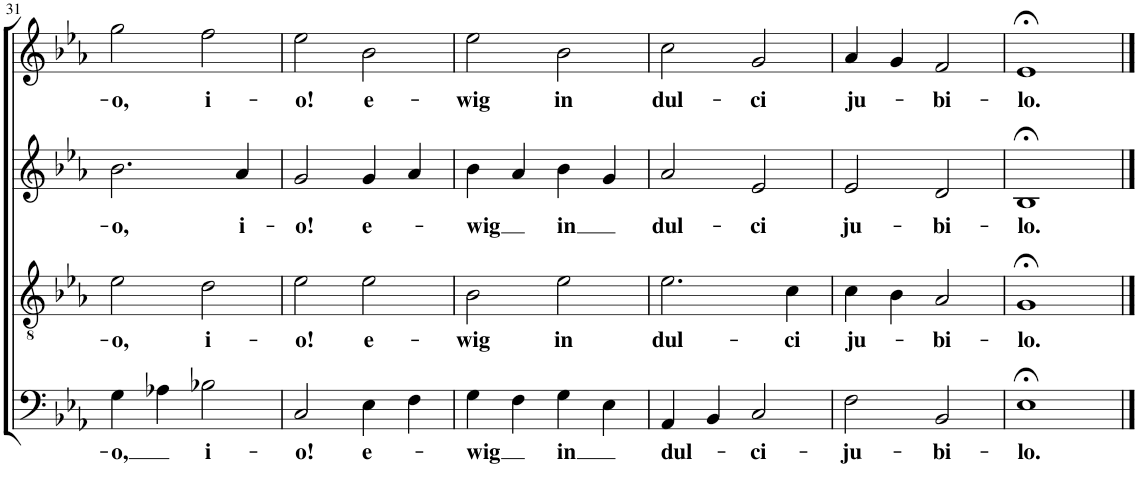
**kern	**text	**kern	**text	**kern	**text	**kern	**text
*part4	*part4	*part3	*part3	*part2	*part2	*part1	*part1
*staff4	*staff4	*staff3	*staff3	*staff2	*staff2	*staff1	*staff1
*I"Basso.	*	*I"Tenore.	*	*I"Alto.	*	*I"Soprano.	*
!!LO:PB:g=z
*clefF4	*	*clefGv2	*	*clefG2	*	*clefG2	*
*k[b-e-a-]	*	*k[b-e-a-]	*	*k[b-e-a-]	*	*k[b-e-a-]	*
*M4/4	*	*M4/4	*	*M4/4	*	*M4/4	*
*met(c)	*	*met(c)	*	*met(c)	*	*met(c)	*
=31	=31	=31	=31	=31	=31	=31	=31
!	!LO:LY:b	!	!LO:LY:b	!	!LO:LY:b	!	!LO:LY:b
4G\	-o,	2e-\	-o,	2.b-\	-o,	2gg\	-o,
4A-X\	.	.	.	.	.	.	.
!	!LO:LY:b	!	!LO:LY:b	!	!	!	!LO:LY:b
2B-X\	i-	2d\	i-	.	.	2ff\	i-
!	!	!	!	!	!LO:LY:b	!	!
.	.	.	.	4a-/	i-	.	.
=32	=32	=32	=32	=32	=32	=32	=32
!	!LO:LY:b	!	!LO:LY:b	!	!LO:LY:b	!	!LO:LY:b
2C/	-o!	2e-\	-o!	2g/	-o!	2ee-\	-o!
!	!LO:LY:b	!	!LO:LY:b	!	!LO:LY:b	!	!LO:LY:b
4E-\	e-	2e-\	e-	4g/	e-	2b-\	e-
4F\	.	.	.	4a-/	.	.	.
=33	=33	=33	=33	=33	=33	=33	=33
!	!LO:LY:b	!	!LO:LY:b	!	!LO:LY:b	!	!LO:LY:b
4G\	-wig	2B-\	-wig	4b-\	-wig	2ee-\	-wig
4F\	.	.	.	4a-/	.	.	.
!	!LO:LY:b	!	!LO:LY:b	!	!LO:LY:b	!	!LO:LY:b
4G\	in	2e-\	in	4b-\	in	2b-\	in
4E-\	.	.	.	4g/	.	.	.
=34	=34	=34	=34	=34	=34	=34	=34
!	!LO:LY:b	!	!LO:LY:b	!	!LO:LY:b	!	!LO:LY:b
4AA-/	dul-	2.e-\	dul-	2a-/	dul-	2cc\	dul-
4BB-/	.	.	.	.	.	.	.
!	!LO:LY:b	!	!	!	!LO:LY:b	!	!LO:LY:b
2C/	-ci-	.	.	2e-/	-ci	2g/	-ci
!	!	!	!LO:LY:b	!	!	!	!
.	.	4c\	-ci	.	.	.	.
=35	=35	=35	=35	=35	=35	=35	=35
!	!LO:LY:b	!	!LO:LY:b	!	!LO:LY:b	!	!LO:LY:b
2F\	-ju-	4c\	ju-	2e-/	ju-	4a-/	ju-
.	.	4B-\	.	.	.	4g/	.
!	!LO:LY:b	!	!LO:LY:b	!	!LO:LY:b	!	!LO:LY:b
2BB-/	-bi-	2A-/	-bi-	2d/	-bi-	2f/	-bi-
=36	=36	=36	=36	=36	=36	=36	=36
!	!LO:LY:b	!	!LO:LY:b	!	!LO:LY:b	!	!LO:LY:b
1E-;<	-lo.	1G;<	-lo.	1B-;<	-lo.	1e-;<	-lo.
==	==	==	==	==	==	==	==
*-	*-	*-	*-	*-	*-	*-	*-
